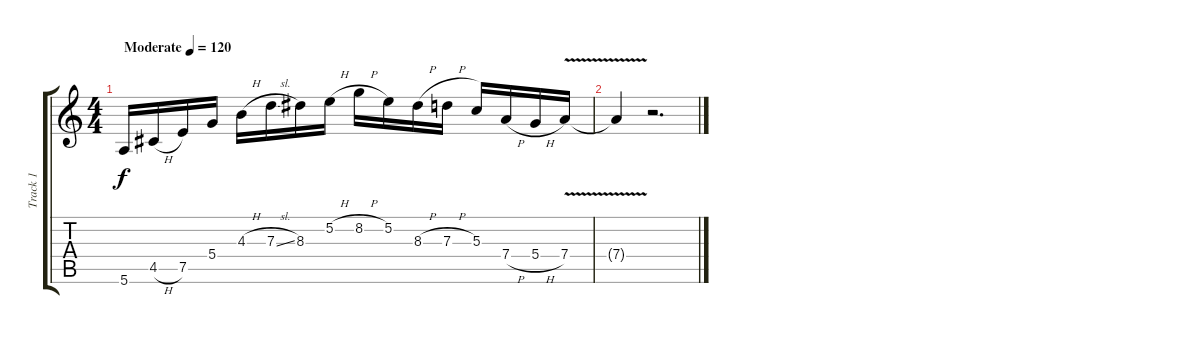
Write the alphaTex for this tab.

\track ("Track 1" "Track 1") {instrument acousticguitarsteel}
\staff {score tabs}
\tuning (E4 B3 G3 D3 A2 E2) {hide}
\ts (4 4)
\tempo (120 "Moderate")
\clef g2
\ks c
5.6.16{dy f instrument acousticguitarsteel} 4.5{h}.16 7.5.16 5.4.16 4.3{h}.16 7.3{sl}.16 8.3.16 5.2{h}.16 8.2{h}.16 5.2.16 8.3{h}.16 7.3{h}.16 5.3.16 7.4{h}.16 5.4{h}.16 7.4{v}.16 |
7.4{t}.4 r.2{d}
